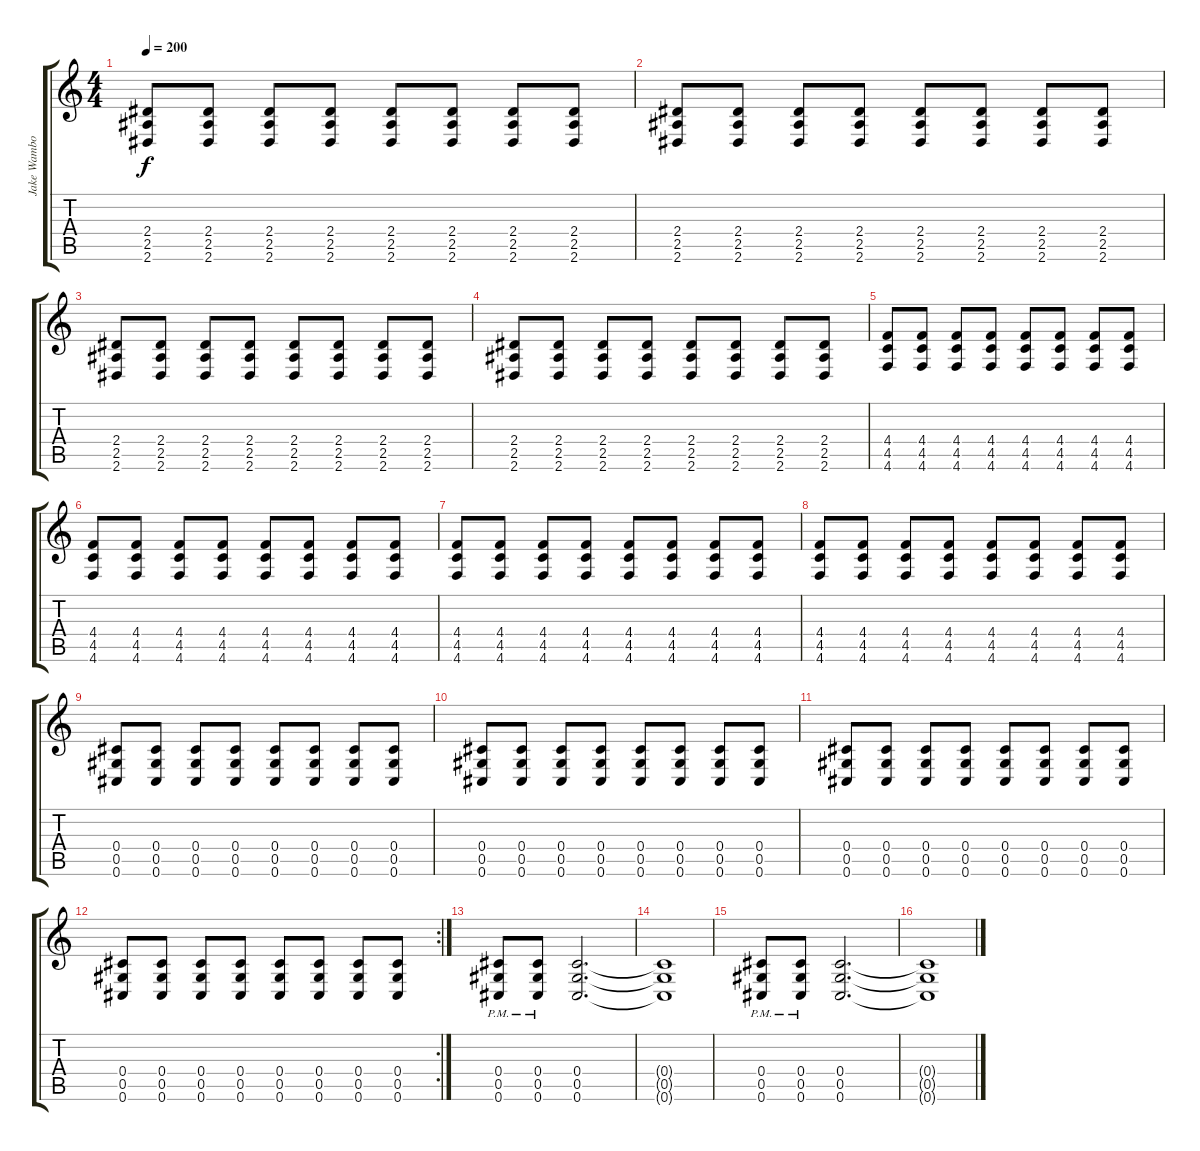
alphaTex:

\track ("Jake Wambold" "Jake Wambo") {instrument overdrivenguitar}
\staff {score tabs}
\tuning (Eb4 Bb3 Gb3 Db3 Ab2 Db2) {hide}
\ts (4 4)
\tempo 200
\clef g2
\ks c
(2.4 2.5 2.6).8{dy f} (2.4 2.5 2.6).8 (2.4 2.5 2.6).8 (2.4 2.5 2.6).8 (2.4 2.5 2.6).8 (2.4 2.5 2.6).8 (2.4 2.5 2.6).8 (2.4 2.5 2.6).8 |
(2.4 2.5 2.6).8 (2.4 2.5 2.6).8 (2.4 2.5 2.6).8 (2.4 2.5 2.6).8 (2.4 2.5 2.6).8 (2.4 2.5 2.6).8 (2.4 2.5 2.6).8 (2.4 2.5 2.6).8 |
(2.4 2.5 2.6).8 (2.4 2.5 2.6).8 (2.4 2.5 2.6).8 (2.4 2.5 2.6).8 (2.4 2.5 2.6).8 (2.4 2.5 2.6).8 (2.4 2.5 2.6).8 (2.4 2.5 2.6).8 |
(2.4 2.5 2.6).8 (2.4 2.5 2.6).8 (2.4 2.5 2.6).8 (2.4 2.5 2.6).8 (2.4 2.5 2.6).8 (2.4 2.5 2.6).8 (2.4 2.5 2.6).8 (2.4 2.5 2.6).8 |
(4.4 4.5 4.6).8 (4.4 4.5 4.6).8 (4.4 4.5 4.6).8 (4.4 4.5 4.6).8 (4.4 4.5 4.6).8 (4.4 4.5 4.6).8 (4.4 4.5 4.6).8 (4.4 4.5 4.6).8 |
(4.4 4.5 4.6).8 (4.4 4.5 4.6).8 (4.4 4.5 4.6).8 (4.4 4.5 4.6).8 (4.4 4.5 4.6).8 (4.4 4.5 4.6).8 (4.4 4.5 4.6).8 (4.4 4.5 4.6).8 |
(4.4 4.5 4.6).8 (4.4 4.5 4.6).8 (4.4 4.5 4.6).8 (4.4 4.5 4.6).8 (4.4 4.5 4.6).8 (4.4 4.5 4.6).8 (4.4 4.5 4.6).8 (4.4 4.5 4.6).8 |
(4.4 4.5 4.6).8 (4.4 4.5 4.6).8 (4.4 4.5 4.6).8 (4.4 4.5 4.6).8 (4.4 4.5 4.6).8 (4.4 4.5 4.6).8 (4.4 4.5 4.6).8 (4.4 4.5 4.6).8 |
(0.4 0.5 0.6).8 (0.4 0.5 0.6).8 (0.4 0.5 0.6).8 (0.4 0.5 0.6).8 (0.4 0.5 0.6).8 (0.4 0.5 0.6).8 (0.4 0.5 0.6).8 (0.4 0.5 0.6).8 |
(0.4 0.5 0.6).8 (0.4 0.5 0.6).8 (0.4 0.5 0.6).8 (0.4 0.5 0.6).8 (0.4 0.5 0.6).8 (0.4 0.5 0.6).8 (0.4 0.5 0.6).8 (0.4 0.5 0.6).8 |
(0.4 0.5 0.6).8 (0.4 0.5 0.6).8 (0.4 0.5 0.6).8 (0.4 0.5 0.6).8 (0.4 0.5 0.6).8 (0.4 0.5 0.6).8 (0.4 0.5 0.6).8 (0.4 0.5 0.6).8 |
\rc 2
(0.4 0.5 0.6).8 (0.4 0.5 0.6).8 (0.4 0.5 0.6).8 (0.4 0.5 0.6).8 (0.4 0.5 0.6).8 (0.4 0.5 0.6).8 (0.4 0.5 0.6).8 (0.4 0.5 0.6).8 |
(0.4{pm} 0.5{pm} 0.6{pm}).8 (0.4{pm} 0.5{pm} 0.6{pm}).8 (0.4 0.5 0.6).2{d} |
(0.4{t} 0.5{t} 0.6{t}).1 |
(0.4{pm} 0.5{pm} 0.6{pm}).8 (0.4{pm} 0.5{pm} 0.6{pm}).8 (0.4 0.5 0.6).2{d} |
(0.4{t} 0.5{t} 0.6{t}).1
